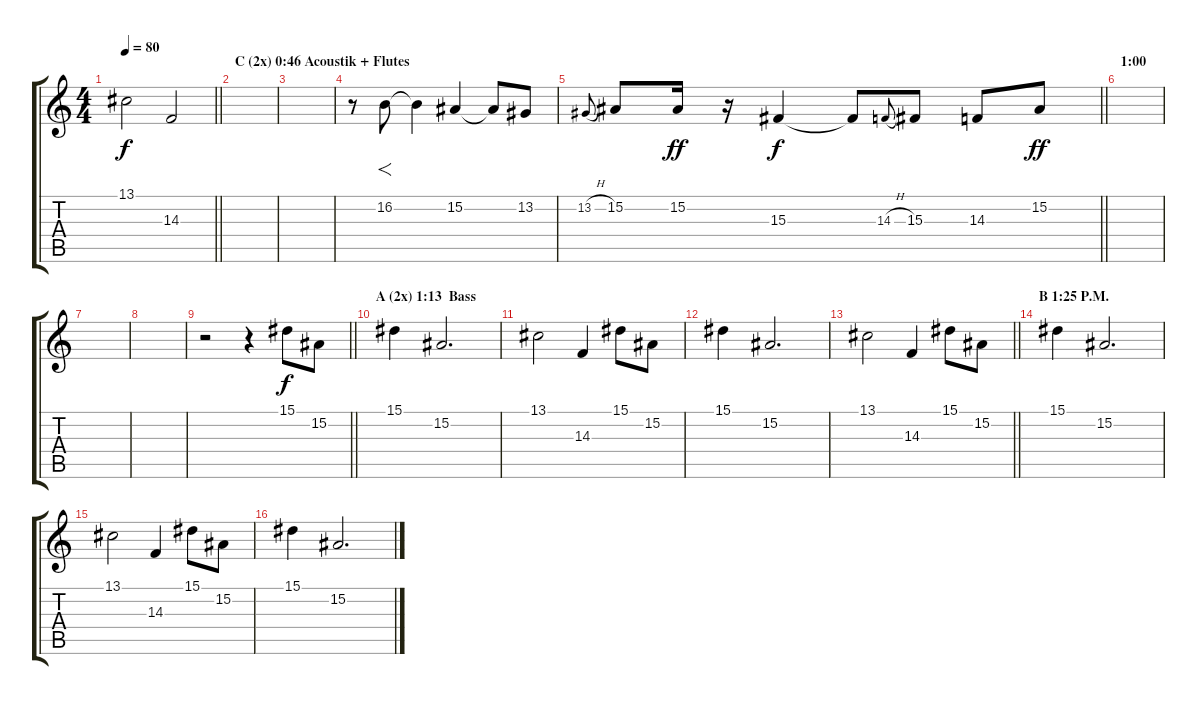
\track "" {instrument synthstrings1}
\staff {score tabs}
\tuning (C4 G3 Eb3 Bb2 F2 C2) {hide}
\ts (4 4)
\tempo 80
\clef g2
\barLineRight lightlight
\ks c
13.1.2{dy f} 14.3.2 |
\section ("" "C (2x) 0:46 Acoustik + Flutes")
|
|
r.8{volume 10 instrument panflute} 16.2.8{f} 16.2{t}.4 15.2.4 15.2{t}.8 13.2.8 |
\barLineRight lightlight
13.2{h}.8{gr onbeat} 15.2.8 15.2.16{dy ff} r.16 15.3.4{dy f} 15.3{t}.8 14.3{h}.8{gr onbeat} 15.3.8 14.3.8 15.2.8{dy ff} |
\section ("" "1:00")
|
|
|
\barLineRight lightlight
r.2{volume 6 instrument synthstrings1} r.4 15.1.8{dy f volume 7} 15.2.8 |
\section ("" "A (2x) 1:13  Bass")
15.1.4 15.2.2{d} |
13.1.2 14.3.4 15.1.8 15.2.8 |
15.1.4 15.2.2{d} |
\barLineRight lightlight
13.1.2 14.3.4 15.1.8{volume 6} 15.2.8 |
\section ("" "B 1:25 P.M.")
15.1.4 15.2.2{d} |
13.1.2 14.3.4 15.1.8 15.2.8 |
15.1.4 15.2.2{d}
